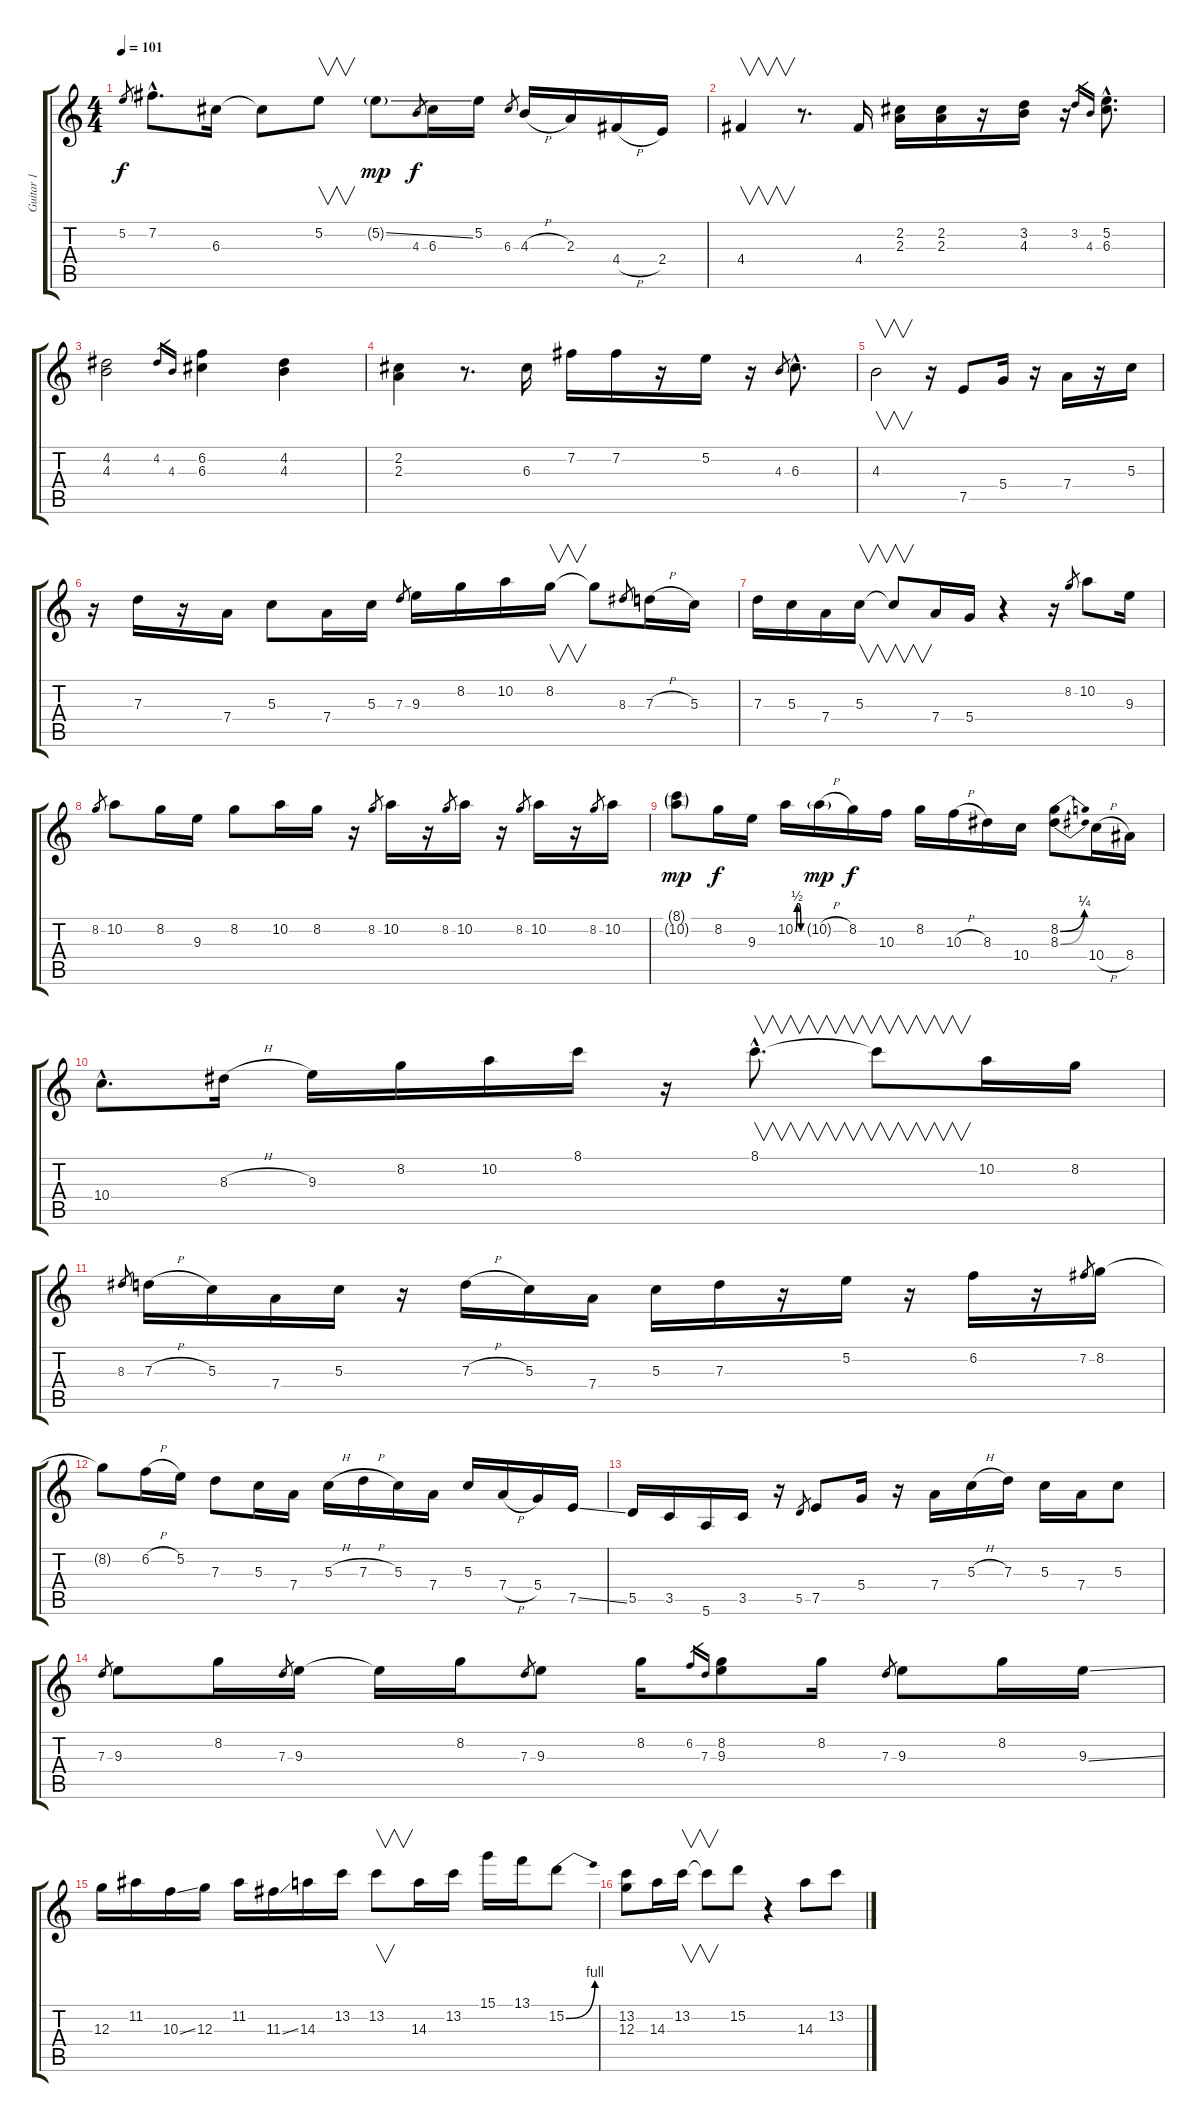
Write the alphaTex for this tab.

\track ("Guitar 1" "Guitar 1") {instrument electricguitarjazz}
\staff {score tabs}
\tuning (E4 B3 G3 D3 A2 E2) {hide}
\ts (4 4)
\tempo 101
\clef g2
\ks c
5.2.8{gr dy f} 7.2{hac}.8{d} 6.3.16 6.3{t}.8 5.2.8{v} 5.2{ss g}.8{dy mp} 4.3.8{gr dy f} 6.3.16 5.2.16 6.3.8{gr} 4.3{h}.16 2.3.16 4.4{h}.16 2.4.16 |
4.4.4{v} r.8{d} 4.4.16 (2.2 2.3).16 (2.2 2.3).16 r.16 (3.2 4.3).16 r.16 3.2.16{gr} 4.3.16{gr} (5.2{hac} 6.3{hac}).8{d} |
(4.2 4.3).2 4.2.16{gr} 4.3.16{gr} (6.2 6.3).4 (4.2 4.3).4 |
(2.2 2.3).4 r.8{d} 6.3.16 7.2.16 7.2.16 r.16 5.2.16 r.16 4.3.8{gr} 6.3{hac}.8{d} |
4.3.2{v} r.16 7.5.8 5.4.16 r.16 7.4.16 r.16 5.3.16 |
r.16 7.3.16 r.16 7.4.16 5.3.8 7.4.16 5.3.16 7.3.8{gr} 9.3.16 8.2.16 10.2.16 8.2.16{v} 8.2{t}.8 8.3.8{gr} 7.3{h}.16 5.3.16 |
7.3.16 5.3.16 7.4.16 5.3.16{v} 5.3{t}.8{v} 7.4.16 5.4.16 r.4 r.16 8.2.8{gr} 10.2.8 9.3.16 |
8.2.8{gr} 10.2.8 8.2.16 9.3.16 8.2.8 10.2.16 8.2.16 r.16 8.2.8{gr} 10.2.16 r.16 8.2.8{gr} 10.2.16 r.16 8.2.8{gr} 10.2.16 r.16 8.2.8{gr} 10.2.16 |
(8.1{g} 10.2{g}).8{dy mp} 8.2.16{dy f} 9.3.16 10.2{be (custom 0 0 15 2 30 2 45 0 60 0)}.16 10.2{h g}.16{dy mp} 8.2.16{dy f} 10.3.16 8.2.16 10.3{h}.16 8.3.16 10.4.16 (8.2{be (bend 0 0 60 1)} 8.3{be (bend 0 0 60 1)}).8 10.4{h}.16 8.4.16 |
10.4{hac}.8{d} 8.3{h}.16 9.3.16 8.2.16 10.2.16 8.1.16 r.16 8.1{hac}.8{v d} 8.1{t}.8{v} 10.2.16 8.2.16 |
8.3.8{gr} 7.3{h}.16 5.3.16 7.4.16 5.3.16 r.16 7.3{h}.16 5.3.16 7.4.16 5.3.16 7.3.16 r.16 5.2.16 r.16 6.2.16 r.16 7.2.8{gr} 8.2.16 |
8.2{t}.8 6.2{h}.16 5.2.16 7.3.8 5.3.16 7.4.16 5.3{h}.16 7.3{h}.16 5.3.16 7.4.16 5.3.16 7.4{h}.16 5.4.16 7.5{ss}.16 |
5.5.16 3.5.16 5.6.16 3.5.16 r.16 5.5.8{gr} 7.5.8 5.4.16 r.16 7.4.16 5.3{h}.16 7.3.16 5.3.16 7.4.16 5.3.8 |
7.3.8{gr} 9.3.8 8.2.16 7.3.8{gr} 9.3.16 9.3{t}.16 8.2.16 7.3.8{gr} 9.3.8 8.2.16 6.2.16{gr} 7.3.16{gr} (8.2 9.3).8 8.2.16 7.3.8{gr} 9.3.8 8.2.16 9.3{ss}.16 |
12.3.16 11.2.16 10.3{ss}.16 12.3.16 11.2.16 11.3{ss}.16 14.3.16 13.2.16 13.2.8{v} 14.3.16 13.2.16 15.1.16 13.1.16 15.2{be (bend 0 0 60 4)}.8 |
(13.2 12.3).8 14.3.16 13.2.16{v} 13.2{t}.8{v} 15.2.8 r.4 14.3.8 13.2.8
